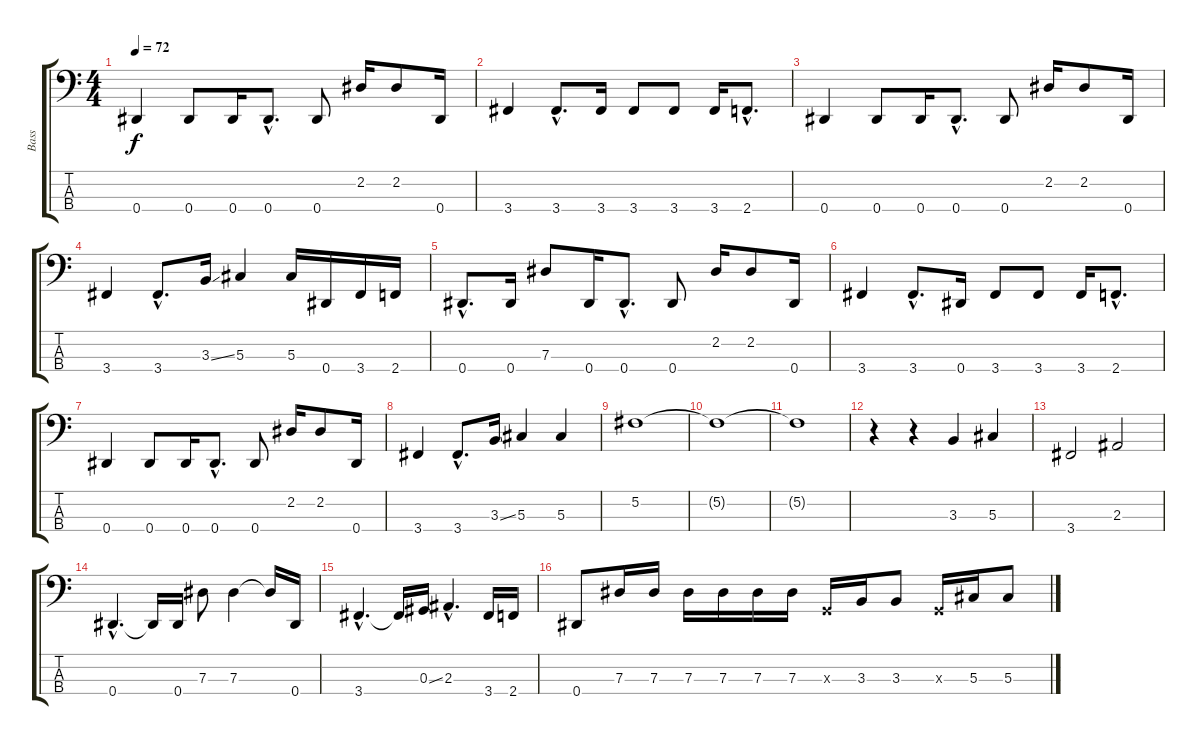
\track ("Bass" "Bass") {instrument electricbasspick}
\staff {score tabs}
\tuning (Gb2 Db2 Ab1 Eb1) {hide}
\ts (4 4)
\tempo 72
\clef f4
\ks c
0.4.4{dy f} 0.4.8 0.4.16 0.4{hac}.8{d} 0.4.8 2.2.16 2.2.8 0.4.16 |
3.4.4 3.4{hac}.8{d} 3.4.16 3.4.8 3.4.8 3.4.16 2.4{hac}.8{d} |
0.4.4 0.4.8 0.4.16 0.4{hac}.8{d} 0.4.8 2.2.16 2.2.8 0.4.16 |
3.4.4 3.4{hac}.8{d} 3.3{ss}.16 5.3.4 5.3.16 0.4.16 3.4.16 2.4.16 |
0.4{hac}.8{d} 0.4.16 7.3.8 0.4.16 0.4{hac}.8{d} 0.4.8 2.2.16 2.2.8 0.4.16 |
3.4.4 3.4{hac}.8{d} 0.4.16 3.4.8 3.4.8 3.4.16 2.4{hac}.8{d} |
0.4.4 0.4.8 0.4.16 0.4{hac}.8{d} 0.4.8 2.2.16 2.2.8 0.4.16 |
3.4.4 3.4{hac}.8{d} 3.3{ss}.16 5.3.4 5.3.4 |
5.2.1 |
5.2{t}.1 |
5.2{t}.1 |
r.4 r.4 3.3.4 5.3.4 |
3.4.2 2.3.2 |
0.4{hac}.4{d} 0.4{t}.16 0.4.16 7.3.8 7.3.4 7.3{t}.16 0.4.16 |
3.4{hac}.4{d} 3.4{t}.16 0.3{ss}.16 2.3{hac}.4{d} 3.4.16 2.4.16 |
0.4.8 7.3.16 7.3.16 7.3.16 7.3.16 7.3.16 7.3.16 -1.3{x}.16 3.3.16 3.3.8 -1.3{x}.16 5.3.16 5.3.8
